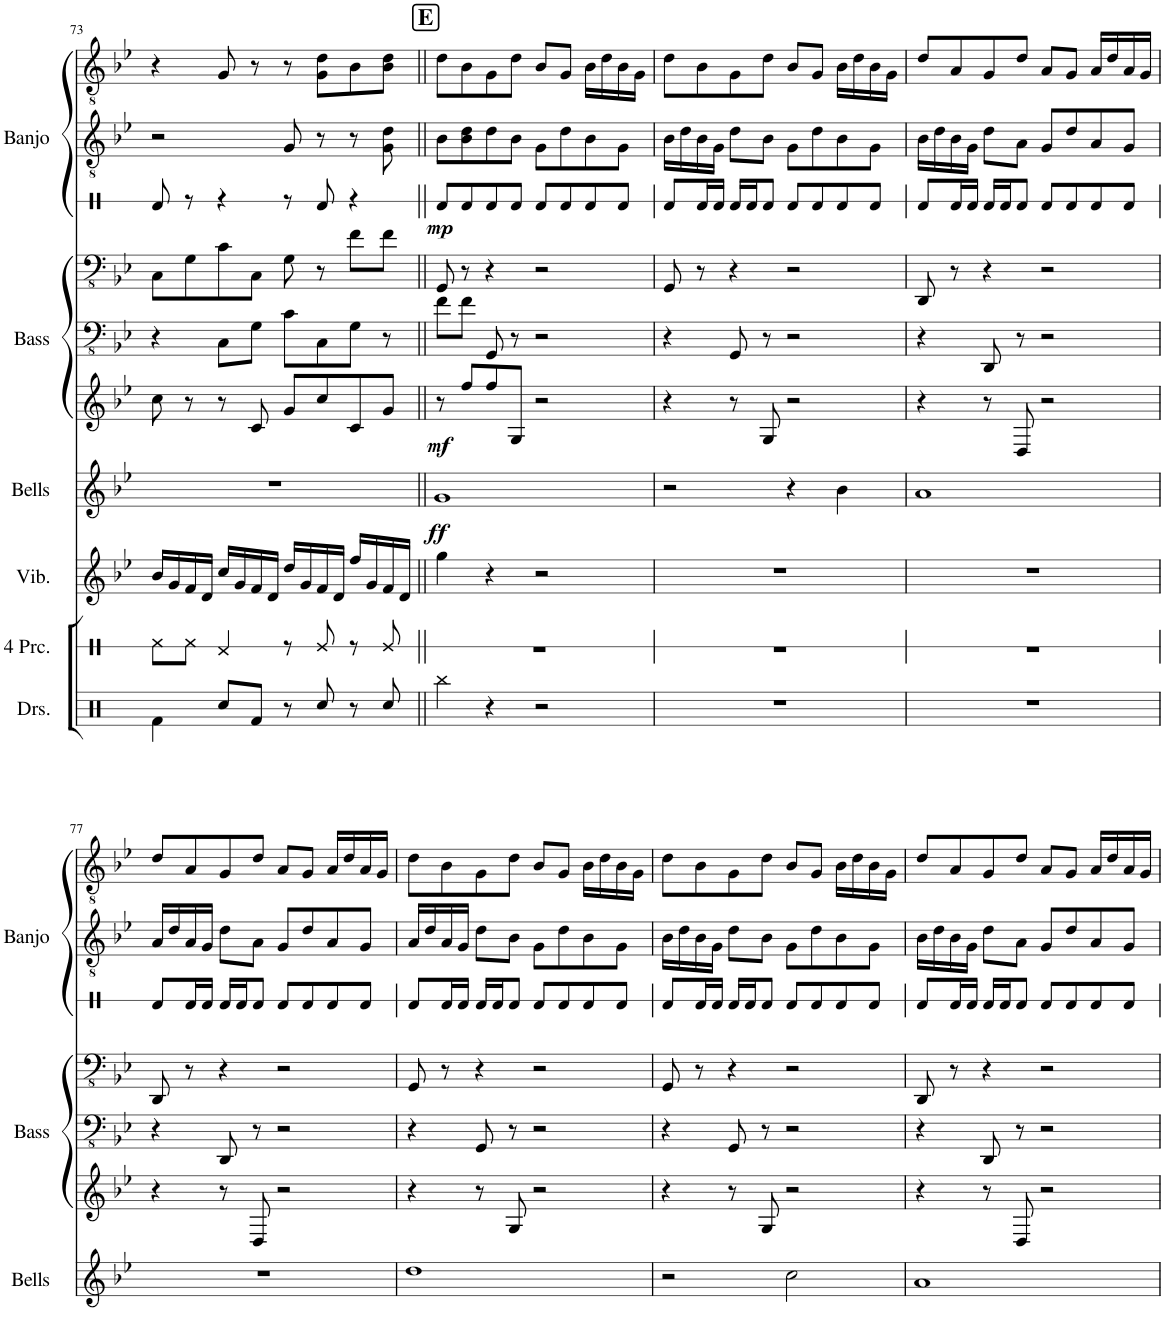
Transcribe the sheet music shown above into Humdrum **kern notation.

**kern	**kern	**dynam	**kern	**dynam	**kern	**kern	**kern	**kern
*part7	*part6	*part6	*part5	*part5	*part4	*part3	*part2	*part1
*staff7	*staff6	*staff6	*staff5	*staff5	*staff4	*staff3	*staff2	*staff1
*I"Vibraphone	*I"Tubular Bells	*	*I"Pitched Bongos	*	*I"Guitar 2	*I"Guitar 1	*I"Banjo 2	*I"Banjo 1
*I'Vib.	*I'Bells	*	*	*	*	*	*I'Banjo	*
!!LO:PB:g=z
*clefG2	*clefG2	*	*clefG2	*	*clefFv4	*clefFv4	*clefGv2	*clefGv2
*k[b-e-]	*k[b-e-]	*	*k[b-e-]	*	*k[b-e-]	*k[b-e-]	*k[b-e-]	*k[b-e-]
*M4/4	*M4/4	*	*M4/4	*	*M4/4	*M4/4	*M4/4	*M4/4
=73	=73	=73	=73	=73	=73	=73	=73	=73
16b-/LL	1r	.	8cc\	.	4r	8CC\L	2r	4r
16g/	.	.	.	.	.	.	.	.
16f/	.	.	8r	.	.	8GG\	.	.
16d/JJ	.	.	.	.	.	.	.	.
16cc/LL	.	.	8r	.	8CC\L	8C\	.	8G/
16g/	.	.	.	.	.	.	.	.
16f/	.	.	8c/	.	8GG\J	8CC\J	.	8r
16d/JJ	.	.	.	.	.	.	.	.
16dd/LL	.	.	8g/L	.	8C\L	8GG\	8G/	8r
16g/	.	.	.	.	.	.	.	.
16f/	.	.	8cc/	.	8CC\	8r	8r	8G\ 8d\L
16d/JJ	.	.	.	.	.	.	.	.
16ff/LL	.	.	8c/	.	8GG\J	8F\L	8r	8B-\
16g/	.	.	.	.	.	.	.	.
16f/	.	.	8g/J	.	8r	8F\J	8G\ 8d\	8B-\ 8d\J
16d/JJ	.	.	.	.	.	.	.	.
!!LO:REH:place=s1:a:B:cj:fs=14:t=E
=74||	=74||	=74||	=74||	=74||	=74||	=74||	=74||	=74||
!	!	!LO:DY:b	!	!LO:DY:b	!	!	!	!
4gg\	1g	ff	8r	mf	8F\L	8GGG/	8B-\L	8d\L
.	.	.	8ff/L	.	8F\J	8r	8B-\ 8d\	8B-\
4r	.	.	8ff/	.	8GGG/	4r	8d\	8G\
.	.	.	8G/J	.	8r	.	8B-\J	8d\J
2r	.	.	2r	.	2r	2r	8G\L	8B-/L
.	.	.	.	.	.	.	8d\	8G/J
.	.	.	.	.	.	.	8B-\	16B-\LL
.	.	.	.	.	.	.	.	16d\
.	.	.	.	.	.	.	8G\J	16B-\
.	.	.	.	.	.	.	.	16G\JJ
=75	=75	=75	=75	=75	=75	=75	=75	=75
1r	2r	.	4r	.	4r	8GGG/	16B-\LL	8d\L
.	.	.	.	.	.	.	16d\	.
.	.	.	.	.	.	8r	16B-\	8B-\
.	.	.	.	.	.	.	16G\JJ	.
.	.	.	8r	.	8GGG/	4r	8d\L	8G\
.	.	.	8G/	.	8r	.	8B-\J	8d\J
.	4r	.	2r	.	2r	2r	8G\L	8B-/L
.	.	.	.	.	.	.	8d\	8G/J
.	4b-\	.	.	.	.	.	8B-\	16B-\LL
.	.	.	.	.	.	.	.	16d\
.	.	.	.	.	.	.	8G\J	16B-\
.	.	.	.	.	.	.	.	16G\JJ
=76	=76	=76	=76	=76	=76	=76	=76	=76
1r	1a	.	4r	.	4r	8DDD/	16B-\LL	8d/L
.	.	.	.	.	.	.	16d\	.
.	.	.	.	.	.	8r	16B-\	8A/
.	.	.	.	.	.	.	16G\JJ	.
.	.	.	8r	.	8DDD/	4r	8d\L	8G/
.	.	.	8D/	.	8r	.	8A\J	8d/J
.	.	.	2r	.	2r	2r	8G/L	8A/L
.	.	.	.	.	.	.	8d/	8G/J
.	.	.	.	.	.	.	8A/	16A/LL
.	.	.	.	.	.	.	.	16d/
.	.	.	.	.	.	.	8G/J	16A/
.	.	.	.	.	.	.	.	16G/JJ
!!LO:LB:g=z
=77	=77	=77	=77	=77	=77	=77	=77	=77
1r	1r	.	4r	.	4r	8DDD/	16A/LL	8d/L
.	.	.	.	.	.	.	16d/	.
.	.	.	.	.	.	8r	16A/	8A/
.	.	.	.	.	.	.	16G/JJ	.
.	.	.	8r	.	8DDD/	4r	8d\L	8G/
.	.	.	8D/	.	8r	.	8A\J	8d/J
.	.	.	2r	.	2r	2r	8G/L	8A/L
.	.	.	.	.	.	.	8d/	8G/J
.	.	.	.	.	.	.	8A/	16A/LL
.	.	.	.	.	.	.	.	16d/
.	.	.	.	.	.	.	8G/J	16A/
.	.	.	.	.	.	.	.	16G/JJ
=78	=78	=78	=78	=78	=78	=78	=78	=78
1r	1dd	.	4r	.	4r	8GGG/	16A/LL	8d\L
.	.	.	.	.	.	.	16d/	.
.	.	.	.	.	.	8r	16A/	8B-\
.	.	.	.	.	.	.	16G/JJ	.
.	.	.	8r	.	8GGG/	4r	8d\L	8G\
.	.	.	8G/	.	8r	.	8B-\J	8d\J
.	.	.	2r	.	2r	2r	8G\L	8B-/L
.	.	.	.	.	.	.	8d\	8G/J
.	.	.	.	.	.	.	8B-\	16B-\LL
.	.	.	.	.	.	.	.	16d\
.	.	.	.	.	.	.	8G\J	16B-\
.	.	.	.	.	.	.	.	16G\JJ
=79	=79	=79	=79	=79	=79	=79	=79	=79
1r	2r	.	4r	.	4r	8GGG/	16B-\LL	8d\L
.	.	.	.	.	.	.	16d\	.
.	.	.	.	.	.	8r	16B-\	8B-\
.	.	.	.	.	.	.	16G\JJ	.
.	.	.	8r	.	8GGG/	4r	8d\L	8G\
.	.	.	8G/	.	8r	.	8B-\J	8d\J
.	2cc\	.	2r	.	2r	2r	8G\L	8B-/L
.	.	.	.	.	.	.	8d\	8G/J
.	.	.	.	.	.	.	8B-\	16B-\LL
.	.	.	.	.	.	.	.	16d\
.	.	.	.	.	.	.	8G\J	16B-\
.	.	.	.	.	.	.	.	16G\JJ
=80	=80	=80	=80	=80	=80	=80	=80	=80
1r	1a	.	4r	.	4r	8DDD/	16B-\LL	8d/L
.	.	.	.	.	.	.	16d\	.
.	.	.	.	.	.	8r	16B-\	8A/
.	.	.	.	.	.	.	16G\JJ	.
.	.	.	8r	.	8DDD/	4r	8d\L	8G/
.	.	.	8D/	.	8r	.	8A\J	8d/J
.	.	.	2r	.	2r	2r	8G/L	8A/L
.	.	.	.	.	.	.	8d/	8G/J
.	.	.	.	.	.	.	8A/	16A/LL
.	.	.	.	.	.	.	.	16d/
.	.	.	.	.	.	.	8G/J	16A/
.	.	.	.	.	.	.	.	16G/JJ
=	=	=	=	=	=	=	=	=
*-	*-	*-	*-	*-	*-	*-	*-	*-
